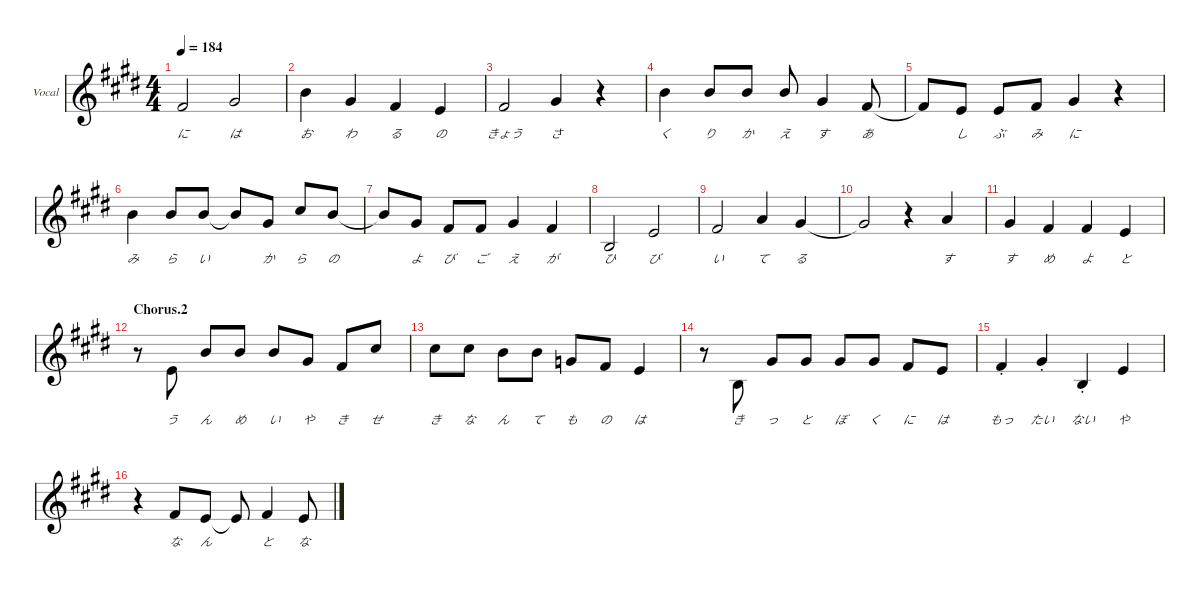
\defaultSystemsLayout 4
\hideDynamics
\bracketExtendMode nobrackets
\firstSystemTrackNameOrientation horizontal
\track ("Vocal" "Vocal") {defaultSystemsLayout 4 mute instrument lead7fifths}
\staff {score}
\tuning (E4 B3 G3 D3 A2 E2)
\ts (4 4)
\tempo 184
\clef g2
\scale
0.23254
\ks e
2.1{acc #}.2{lyrics (0 "に") lyrics (1 "") lyrics (2 "") lyrics (3 "") lyrics (4 "") dy f beam Up} 4.1{acc #}.2{lyrics (0 "は") lyrics (1 "") lyrics (2 "") lyrics (3 "") lyrics (4 "") beam Up} |
\scale
0.232539 7.1{acc forcenatural}.4{lyrics (0 "お") lyrics (1 "") lyrics (2 "") lyrics (3 "") lyrics (4 "") beam Down} 4.1{acc #}.4{lyrics (0 "わ") lyrics (1 "") lyrics (2 "") lyrics (3 "") lyrics (4 "") beam Up} 2.1{acc #}.4{lyrics (0 "る") lyrics (1 "") lyrics (2 "") lyrics (3 "") lyrics (4 "") beam Up} 0.1{acc forcenatural}.4{lyrics (0 "の") lyrics (1 "") lyrics (2 "") lyrics (3 "") lyrics (4 "") beam Up} |
\scale
0.232539 2.1{acc #}.2{lyrics (0 "きょう") lyrics (1 "") lyrics (2 "") lyrics (3 "") lyrics (4 "") beam Up} 4.1{acc #}.4{lyrics (0 "さ") lyrics (1 "") lyrics (2 "") lyrics (3 "") lyrics (4 "") beam Up} r.4{beam Down} |
\scale
0.302382 7.1{acc forcenatural}.4{lyrics (0 "く") lyrics (1 "") lyrics (2 "") lyrics (3 "") lyrics (4 "") beam Down} 7.1{acc forcenatural}.8{lyrics (0 "り") lyrics (1 "") lyrics (2 "") lyrics (3 "") lyrics (4 "") beam Up} 7.1{acc forcenatural}.8{lyrics (0 "か") lyrics (1 "") lyrics (2 "") lyrics (3 "") lyrics (4 "") beam Up} 7.1{acc forcenatural}.8{lyrics (0 "え") lyrics (1 "") lyrics (2 "") lyrics (3 "") lyrics (4 "") beam Up} 4.1{acc #}.4{lyrics (0 "す") lyrics (1 "") lyrics (2 "") lyrics (3 "") lyrics (4 "") beam Up} 2.1{acc #}.8{lyrics (0 "あ") lyrics (1 "") lyrics (2 "") lyrics (3 "") lyrics (4 "") beam Up} |
\scale
0.23254 2.1{t acc #}.8{beam Up} 0.1{acc forcenatural}.8{lyrics (0 "し") lyrics (1 "") lyrics (2 "") lyrics (3 "") lyrics (4 "") beam Up} 0.1{acc forcenatural}.8{lyrics (0 "ぶ") lyrics (1 "") lyrics (2 "") lyrics (3 "") lyrics (4 "") beam Up} 2.1{acc #}.8{lyrics (0 "み") lyrics (1 "") lyrics (2 "") lyrics (3 "") lyrics (4 "") beam Up} 4.1{acc #}.4{lyrics (0 "に") lyrics (1 "") lyrics (2 "") lyrics (3 "") lyrics (4 "") beam Up} r.4{beam Down} |
\scale
0.23254 7.1{acc forcenatural}.4{lyrics (0 "み") lyrics (1 "") lyrics (2 "") lyrics (3 "") lyrics (4 "") beam Down} 7.1{acc forcenatural}.8{lyrics (0 "ら") lyrics (1 "") lyrics (2 "") lyrics (3 "") lyrics (4 "") beam Up} 7.1{acc forcenatural}.8{lyrics (0 "い") lyrics (1 "") lyrics (2 "") lyrics (3 "") lyrics (4 "") beam Up} 7.1{t acc forcenatural}.8{beam Up} 4.1{acc #}.8{lyrics (0 "か") lyrics (1 "") lyrics (2 "") lyrics (3 "") lyrics (4 "") beam Up} 9.1{acc #}.8{lyrics (0 "ら") lyrics (1 "") lyrics (2 "") lyrics (3 "") lyrics (4 "") beam Up} 7.1{acc forcenatural}.8{lyrics (0 "の") lyrics (1 "") lyrics (2 "") lyrics (3 "") lyrics (4 "") beam Up} |
\scale
0.232539 7.1{t acc forcenatural}.8{beam Up} 4.1{acc #}.8{lyrics (0 "よ") lyrics (1 "") lyrics (2 "") lyrics (3 "") lyrics (4 "") beam Up} 2.1{acc #}.8{lyrics (0 "び") lyrics (1 "") lyrics (2 "") lyrics (3 "") lyrics (4 "") beam Up} 2.1{acc #}.8{lyrics (0 "ご") lyrics (1 "") lyrics (2 "") lyrics (3 "") lyrics (4 "") beam Up} 4.1{acc #}.4{lyrics (0 "え") lyrics (1 "") lyrics (2 "") lyrics (3 "") lyrics (4 "") beam Up} 2.1{acc #}.4{lyrics (0 "が") lyrics (1 "") lyrics (2 "") lyrics (3 "") lyrics (4 "") beam Up} |
\scale
0.302382 0.2{acc forcenatural}.2{lyrics (0 "ひ") lyrics (1 "") lyrics (2 "") lyrics (3 "") lyrics (4 "") beam Up} 0.1{acc forcenatural}.2{lyrics (0 "び") lyrics (1 "") lyrics (2 "") lyrics (3 "") lyrics (4 "") beam Up} |
\scale
0.23254 2.1{acc #}.2{lyrics (0 "い") lyrics (1 "") lyrics (2 "") lyrics (3 "") lyrics (4 "") beam Up} 5.1{acc forcenatural}.4{lyrics (0 "て") lyrics (1 "") lyrics (2 "") lyrics (3 "") lyrics (4 "") beam Up} 4.1{acc #}.4{lyrics (0 "る") lyrics (1 "") lyrics (2 "") lyrics (3 "") lyrics (4 "") beam Up} |
\scale
0.23254 4.1{t acc #}.2{beam Up} r.4{beam Down} 5.1{acc forcenatural}.4{lyrics (0 "す") lyrics (1 "") lyrics (2 "") lyrics (3 "") lyrics (4 "") beam Up} |
\scale
0.232539 4.1{acc #}.4{lyrics (0 "す") lyrics (1 "") lyrics (2 "") lyrics (3 "") lyrics (4 "") beam Up} 2.1{acc #}.4{lyrics (0 "め") lyrics (1 "") lyrics (2 "") lyrics (3 "") lyrics (4 "") beam Up} 2.1{acc #}.4{lyrics (0 "よ") lyrics (1 "") lyrics (2 "") lyrics (3 "") lyrics (4 "") beam Up} 0.1{acc forcenatural}.4{lyrics (0 "と") lyrics (1 "") lyrics (2 "") lyrics (3 "") lyrics (4 "") beam Up} |
\section ("" "Chorus.2")
\scale
0.302381 r.8{beam Down} 0.1{acc forcenatural}.8{lyrics (0 "う") lyrics (1 "") lyrics (2 "") lyrics (3 "") lyrics (4 "") beam Up} 7.1{acc forcenatural}.8{lyrics (0 "ん") lyrics (1 "") lyrics (2 "") lyrics (3 "") lyrics (4 "") beam Up} 7.1{acc forcenatural}.8{lyrics (0 "め") lyrics (1 "") lyrics (2 "") lyrics (3 "") lyrics (4 "") beam Up} 7.1{acc forcenatural}.8{lyrics (0 "い") lyrics (1 "") lyrics (2 "") lyrics (3 "") lyrics (4 "") beam Up} 4.1{acc #}.8{lyrics (0 "や") lyrics (1 "") lyrics (2 "") lyrics (3 "") lyrics (4 "") beam Up} 2.1{acc #}.8{lyrics (0 "き") lyrics (1 "") lyrics (2 "") lyrics (3 "") lyrics (4 "") beam Up} 9.1{acc #}.8{lyrics (0 "せ") lyrics (1 "") lyrics (2 "") lyrics (3 "") lyrics (4 "") beam Up} |
\scale
0.232539 9.1{acc #}.8{lyrics (0 "き") lyrics (1 "") lyrics (2 "") lyrics (3 "") lyrics (4 "") beam Down} 9.1{acc #}.8{lyrics (0 "な") lyrics (1 "") lyrics (2 "") lyrics (3 "") lyrics (4 "") beam Down} 7.1{acc forcenatural}.8{lyrics (0 "ん") lyrics (1 "") lyrics (2 "") lyrics (3 "") lyrics (4 "") beam Down} 7.1{acc forcenatural}.8{lyrics (0 "て") lyrics (1 "") lyrics (2 "") lyrics (3 "") lyrics (4 "") beam Down} 3.1{acc forcenatural}.8{lyrics (0 "も") lyrics (1 "") lyrics (2 "") lyrics (3 "") lyrics (4 "") beam Up} 2.1{acc #}.8{lyrics (0 "の") lyrics (1 "") lyrics (2 "") lyrics (3 "") lyrics (4 "") beam Up} 0.1{acc forcenatural}.4{lyrics (0 "は") lyrics (1 "") lyrics (2 "") lyrics (3 "") lyrics (4 "") beam Up} |
\scale
0.232539 r.8{beam Down} 0.2{acc forcenatural}.8{lyrics (0 "き") lyrics (1 "") lyrics (2 "") lyrics (3 "") lyrics (4 "") beam Up} 4.1{acc #}.8{lyrics (0 "っ") lyrics (1 "") lyrics (2 "") lyrics (3 "") lyrics (4 "") beam Up} 4.1{acc #}.8{lyrics (0 "と") lyrics (1 "") lyrics (2 "") lyrics (3 "") lyrics (4 "") beam Up} 4.1{acc #}.8{lyrics (0 "ぼ") lyrics (1 "") lyrics (2 "") lyrics (3 "") lyrics (4 "") beam Up} 4.1{acc #}.8{lyrics (0 "く") lyrics (1 "") lyrics (2 "") lyrics (3 "") lyrics (4 "") beam Up} 2.1{acc #}.8{lyrics (0 "に") lyrics (1 "") lyrics (2 "") lyrics (3 "") lyrics (4 "") beam Up} 0.1{acc forcenatural}.8{lyrics (0 "は") lyrics (1 "") lyrics (2 "") lyrics (3 "") lyrics (4 "") beam Up} |
\scale
0.23254 2.1{st acc #}.4{lyrics (0 "もっ") lyrics (1 "") lyrics (2 "") lyrics (3 "") lyrics (4 "") beam Up} 4.1{st acc #}.4{lyrics (0 "たい") lyrics (1 "") lyrics (2 "") lyrics (3 "") lyrics (4 "") beam Up} 0.2{st acc forcenatural}.4{lyrics (0 "ない") lyrics (1 "") lyrics (2 "") lyrics (3 "") lyrics (4 "") beam Up} 0.1{acc forcenatural}.4{lyrics (0 "や") lyrics (1 "") lyrics (2 "") lyrics (3 "") lyrics (4 "") beam Up} |
\scale
0.302381 r.4{beam Down} 2.1{acc #}.8{lyrics (0 "な") lyrics (1 "") lyrics (2 "") lyrics (3 "") lyrics (4 "") beam Up} 0.1{acc forcenatural}.8{lyrics (0 "ん") lyrics (1 "") lyrics (2 "") lyrics (3 "") lyrics (4 "") beam Up} 0.1{t acc forcenatural}.8{beam Up} 2.1{acc #}.4{lyrics (0 "と") lyrics (1 "") lyrics (2 "") lyrics (3 "") lyrics (4 "") beam Up} 0.1{acc forcenatural}.8{lyrics (0 "な") lyrics (1 "") lyrics (2 "") lyrics (3 "") lyrics (4 "") beam Up}
